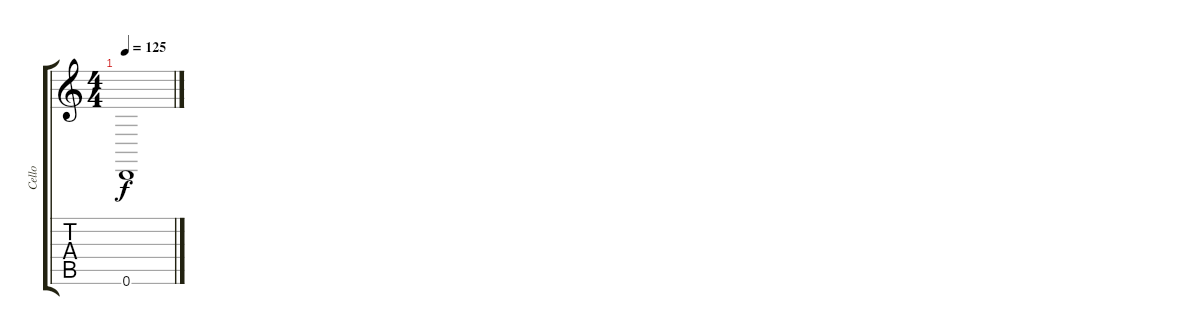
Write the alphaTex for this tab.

\track ("Cello" "Cello") {instrument cello}
\staff {score tabs}
\tuning (E4 B3 G3 D3 A2 D2) {hide}
\ts (4 4)
\tempo 125
\clef g2
\ks c
0.6{t}.1{dy f}
